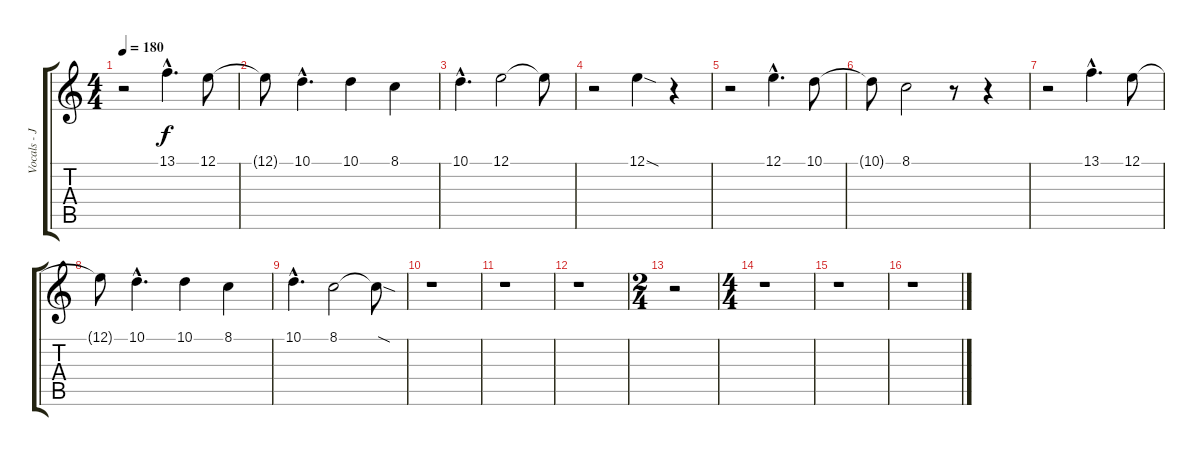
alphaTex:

\track ("Vocals - Juan Gallardo" "Vocals - J") {instrument stringensemble1}
\staff {score tabs}
\tuning (E4 B3 G3 D3 A2 E2) {hide}
\ts (4 4)
\tempo 180
\clef g2
\ks c
r.2{dy f} 13.1{hac}.4{d} 12.1.8 |
12.1{t}.8 10.1{hac}.4{d} 10.1.4 8.1.4 |
10.1{hac}.4{d} 12.1.2 12.1{t}.8 |
r.2 12.1{sod}.4 r.4 |
r.2 12.1{hac}.4{d} 10.1.8 |
10.1{t}.8 8.1.2 r.8 r.4 |
r.2 13.1{hac}.4{d} 12.1.8 |
12.1{t}.8 10.1{hac}.4{d} 10.1.4 8.1.4 |
10.1{hac}.4{d} 8.1.2 8.1{sod t}.8 |
r.1 |
r.1 |
r.1 |
\ts (2 4)
r.2 |
\ts (4 4)
r.1 |
r.1 |
r.1
